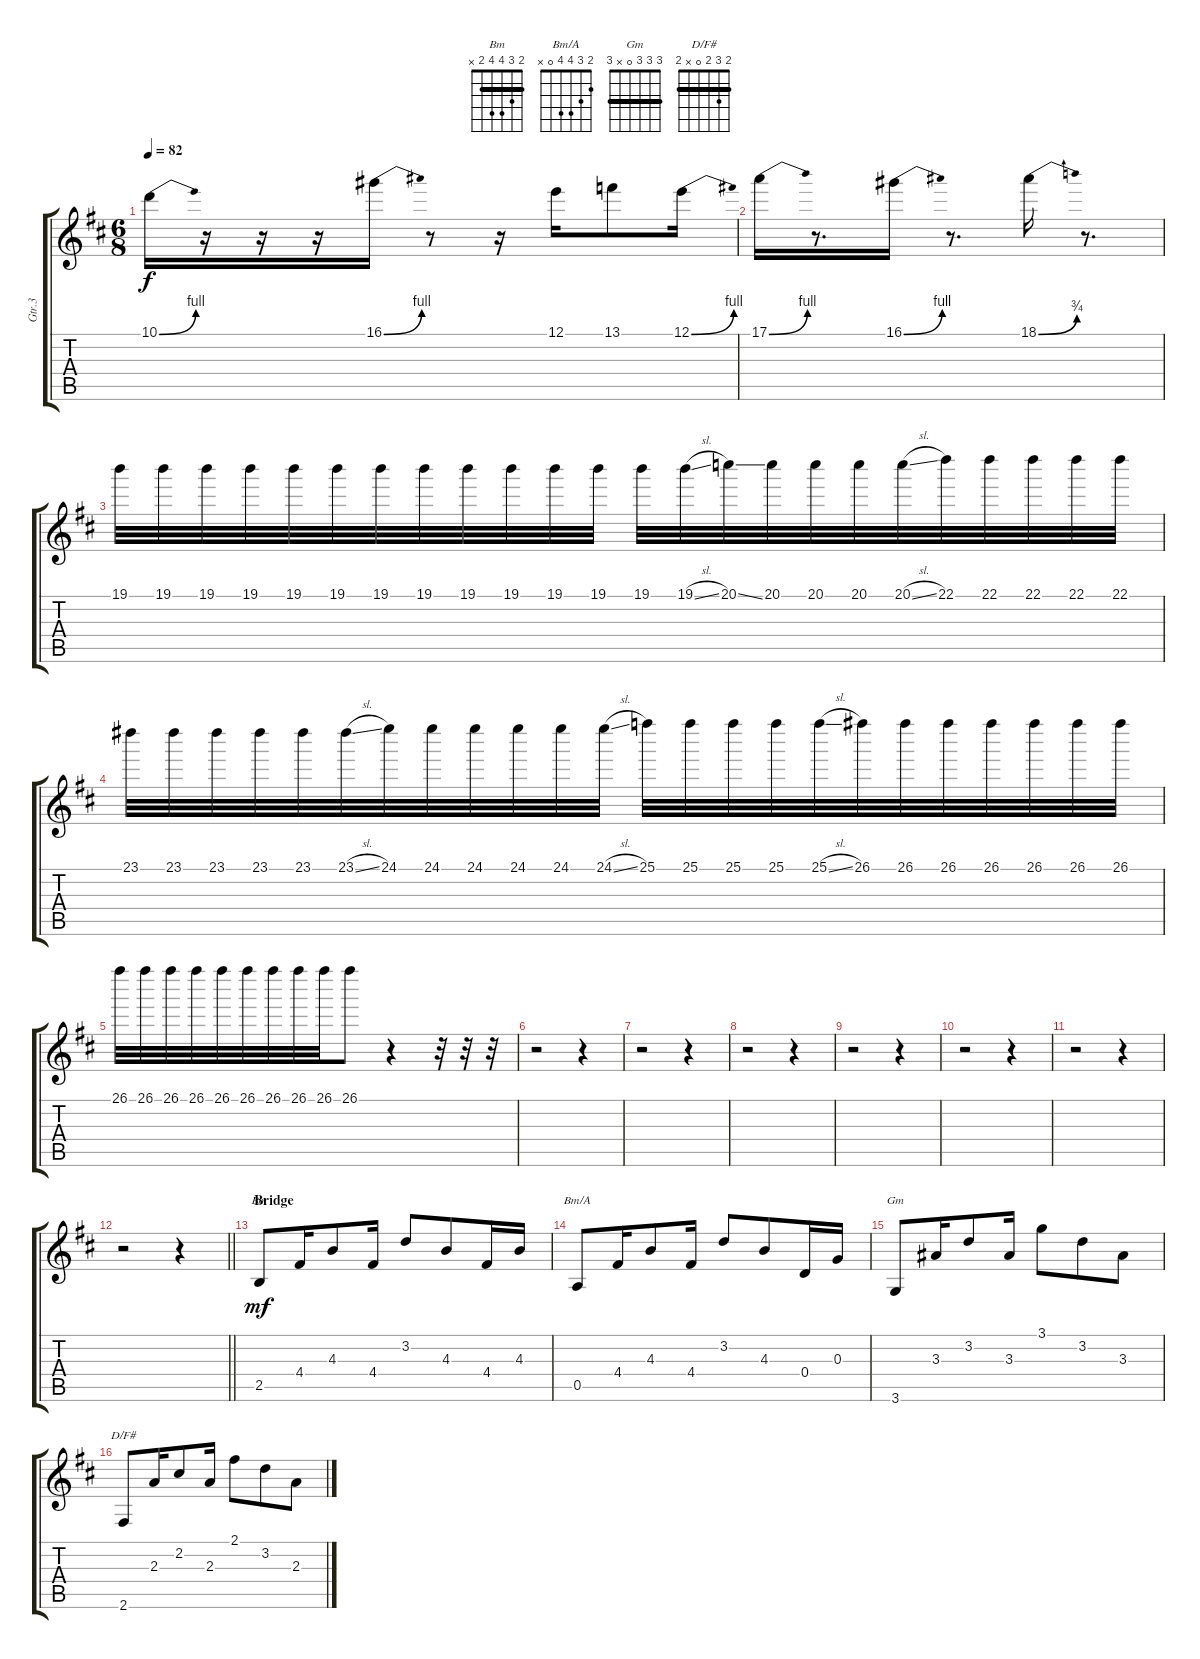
\track ("Gtr.3" "Gtr.3") {instrument electricguitarclean}
\staff {score tabs}
\tuning (E4 B3 G3 D3 A2 E2) {hide}
\chord ("Bm" 2 3 4 4 2 x) {barre 2}
\chord ("Bm/A" 2 3 4 4 0 x)
\chord ("Gm" 3 3 3 0 x 3) {barre 3}
\chord ("D/F#" 2 3 2 0 x 2) {barre 2}
\ts (6 8)
\tempo 82
\clef g2
\ks d
10.1{be (bend 0 0 60 4)}.16{dy f} r.16 r.16 r.16 16.1{be (bend 0 0 60 4)}.16 r.8 r.16 12.1.16 13.1.8 12.1{be (bend 0 0 60 4)}.16 |
17.1{be (bend 0 0 60 4)}.16 r.8{d} 16.1{be (bend 0 0 60 4)}.16 r.8{d} 18.1{be (bend 0 0 60 3)}.16 r.8{d} |
19.1.32 19.1.32 19.1.32 19.1.32 19.1.32 19.1.32 19.1.32 19.1.32 19.1.32 19.1.32 19.1.32 19.1.32 19.1.32 19.1{sl}.32 20.1{ss}.32 20.1.32 20.1.32 20.1.32 20.1{sl}.32 22.1.32 22.1.32 22.1.32 22.1.32 22.1.32 |
23.1.32 23.1.32 23.1.32 23.1.32 23.1.32 23.1{sl}.32 24.1.32 24.1.32 24.1.32 24.1.32 24.1.32 24.1{sl}.32 25.1.32 25.1.32 25.1.32 25.1.32 25.1{sl}.32 26.1.32 26.1.32 26.1.32 26.1.32 26.1.32 26.1.32 26.1.32 |
26.1.32 26.1.32 26.1.32 26.1.32 26.1.32 26.1.32 26.1.32 26.1.32 26.1.32 26.1.8 r.4 r.32 r.32 r.32 |
r.2 r.4 |
r.2 r.4 |
r.2 r.4 |
r.2 r.4 |
r.2 r.4 |
r.2 r.4 |
\barLineRight lightlight
r.2 r.4 |
\section ("" "Bridge")
2.5.8{ch "Bm" dy mf volume 16 instrument electricguitarclean} 4.4.16{balance 6} 4.3.8 4.4.16 3.2.8{balance 10} 4.3.8 4.4.16 4.3.16 |
0.5.8{ch "Bm/A"} 4.4.16{balance 6} 4.3.8 4.4.16 3.2.8{balance 10} 4.3.8 0.4.16 0.3.16 |
3.6.8{ch "Gm" balance 6} 3.3.16{balance 11} 3.2.8{balance 6} 3.3.16{balance 10} 3.1.8{balance 5} 3.2.8{balance 11} 3.3.8{balance 6} |
2.6.8{ch "D/F#"} 2.3.16{balance 11} 2.2.8{balance 6} 2.3.16{balance 10} 2.1.8{balance 6} 3.2.8{balance 10} 2.3.8{balance 6}
